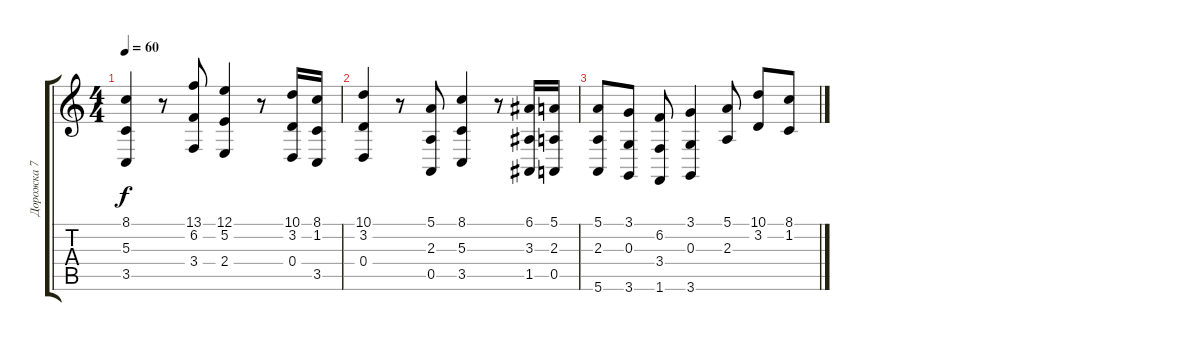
\track ("Дорожка 7" "Дорожка 7") {instrument stringensemble2}
\staff {score tabs}
\tuning (E4 B3 G3 D3 A2 E2) {hide}
\ts (4 4)
\tempo 60
\clef g2
\ks c
(8.1 5.3 3.5).4{dy f} r.8 (13.1 6.2 3.4).8 (12.1 5.2 2.4).4 r.8 (10.1 3.2 0.4).16 (8.1 1.2 3.5).16 |
(10.1 3.2 0.4).4 r.8 (5.1 2.3 0.5).8 (8.1 5.3 3.5).4 r.8 (6.1 3.3 1.5).16 (5.1 2.3 0.5).16 |
(5.1 2.3 5.6).8 (3.1 0.3 3.6).8 (6.2 3.4 1.6).8 (3.1 0.3 3.6).4 (5.1 2.3).8 (10.1 3.2).8 (8.1 1.2).8
